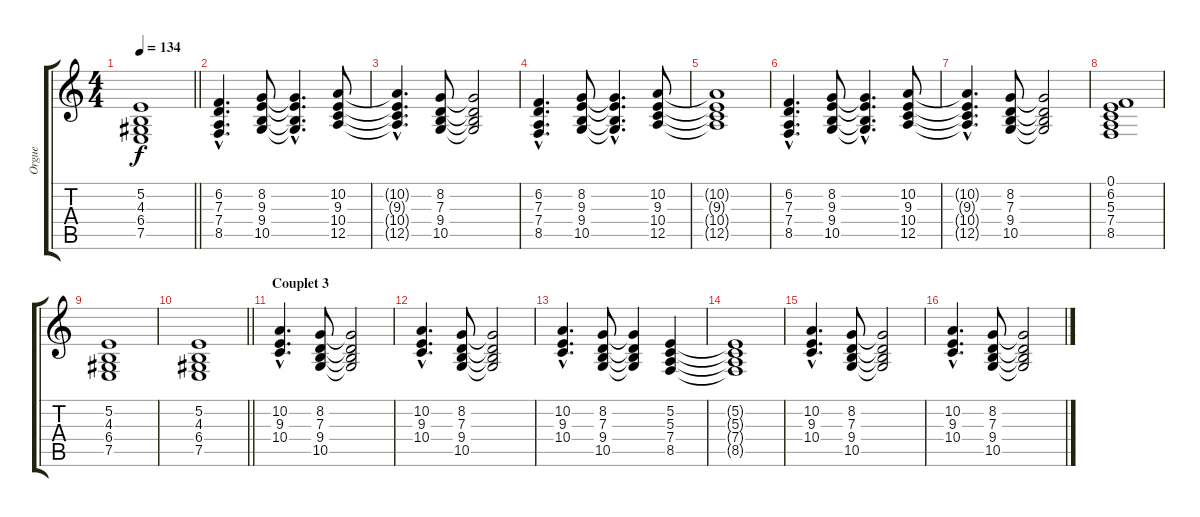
\track ("Orgue" "Orgue") {instrument drawbarorgan}
\staff {score tabs}
\tuning (E4 B3 G3 D3 A2 E2) {hide}
\ts (4 4)
\tempo 134
\clef g2
\barLineRight lightlight
\ks c
(5.2 4.3 6.4 7.5).1{dy f} |
(6.2{hac} 7.3{hac} 7.4{hac} 8.5{hac}).4{d} (8.2 9.3 9.4 10.5).8 (8.2{hac t} 9.3{hac t} 9.4{hac t} 10.5{hac t}).4{d} (10.2 9.3 10.4 12.5).8 |
(10.2{hac t} 9.3{hac t} 10.4{hac t} 12.5{hac t}).4{d} (8.2 7.3 9.4 10.5).8 (8.2{t} 7.3{t} 9.4{t} 10.5{t}).2 |
(6.2{hac} 7.3{hac} 7.4{hac} 8.5{hac}).4{d} (8.2 9.3 9.4 10.5).8 (8.2{hac t} 9.3{hac t} 9.4{hac t} 10.5{hac t}).4{d} (10.2 9.3 10.4 12.5).8 |
(10.2{t} 9.3{t} 10.4{t} 12.5{t}).1 |
(6.2{hac} 7.3{hac} 7.4{hac} 8.5{hac}).4{d} (8.2 9.3 9.4 10.5).8 (8.2{hac t} 9.3{hac t} 9.4{hac t} 10.5{hac t}).4{d} (10.2 9.3 10.4 12.5).8 |
(10.2{hac t} 9.3{hac t} 10.4{hac t} 12.5{hac t}).4{d} (8.2 7.3 9.4 10.5).8 (8.2{t} 7.3{t} 9.4{t} 10.5{t}).2 |
(0.1 6.2 5.3 7.4 8.5).1 |
(5.2 4.3 6.4 7.5).1 |
\barLineRight lightlight
(5.2 4.3 6.4 7.5).1 |
\section ("" "Couplet 3")
(10.2{hac} 9.3{hac} 10.4{hac}).4{d} (8.2 7.3 9.4 10.5).8 (8.2{t} 7.3{t} 9.4{t} 10.5{t}).2 |
(10.2{hac} 9.3{hac} 10.4{hac}).4{d} (8.2 7.3 9.4 10.5).8 (8.2{t} 7.3{t} 9.4{t} 10.5{t}).2 |
(10.2{hac} 9.3{hac} 10.4{hac}).4{d} (8.2 7.3 9.4 10.5).8 (8.2{t} 7.3{t} 9.4{t} 10.5{t}).4 (5.2 5.3 7.4 8.5).4 |
(5.2{t} 5.3{t} 7.4{t} 8.5{t}).1 |
(10.2{hac} 9.3{hac} 10.4{hac}).4{d} (8.2 7.3 9.4 10.5).8 (8.2{t} 7.3{t} 9.4{t} 10.5{t}).2 |
(10.2{hac} 9.3{hac} 10.4{hac}).4{d} (8.2 7.3 9.4 10.5).8 (8.2{t} 7.3{t} 9.4{t} 10.5{t}).2
